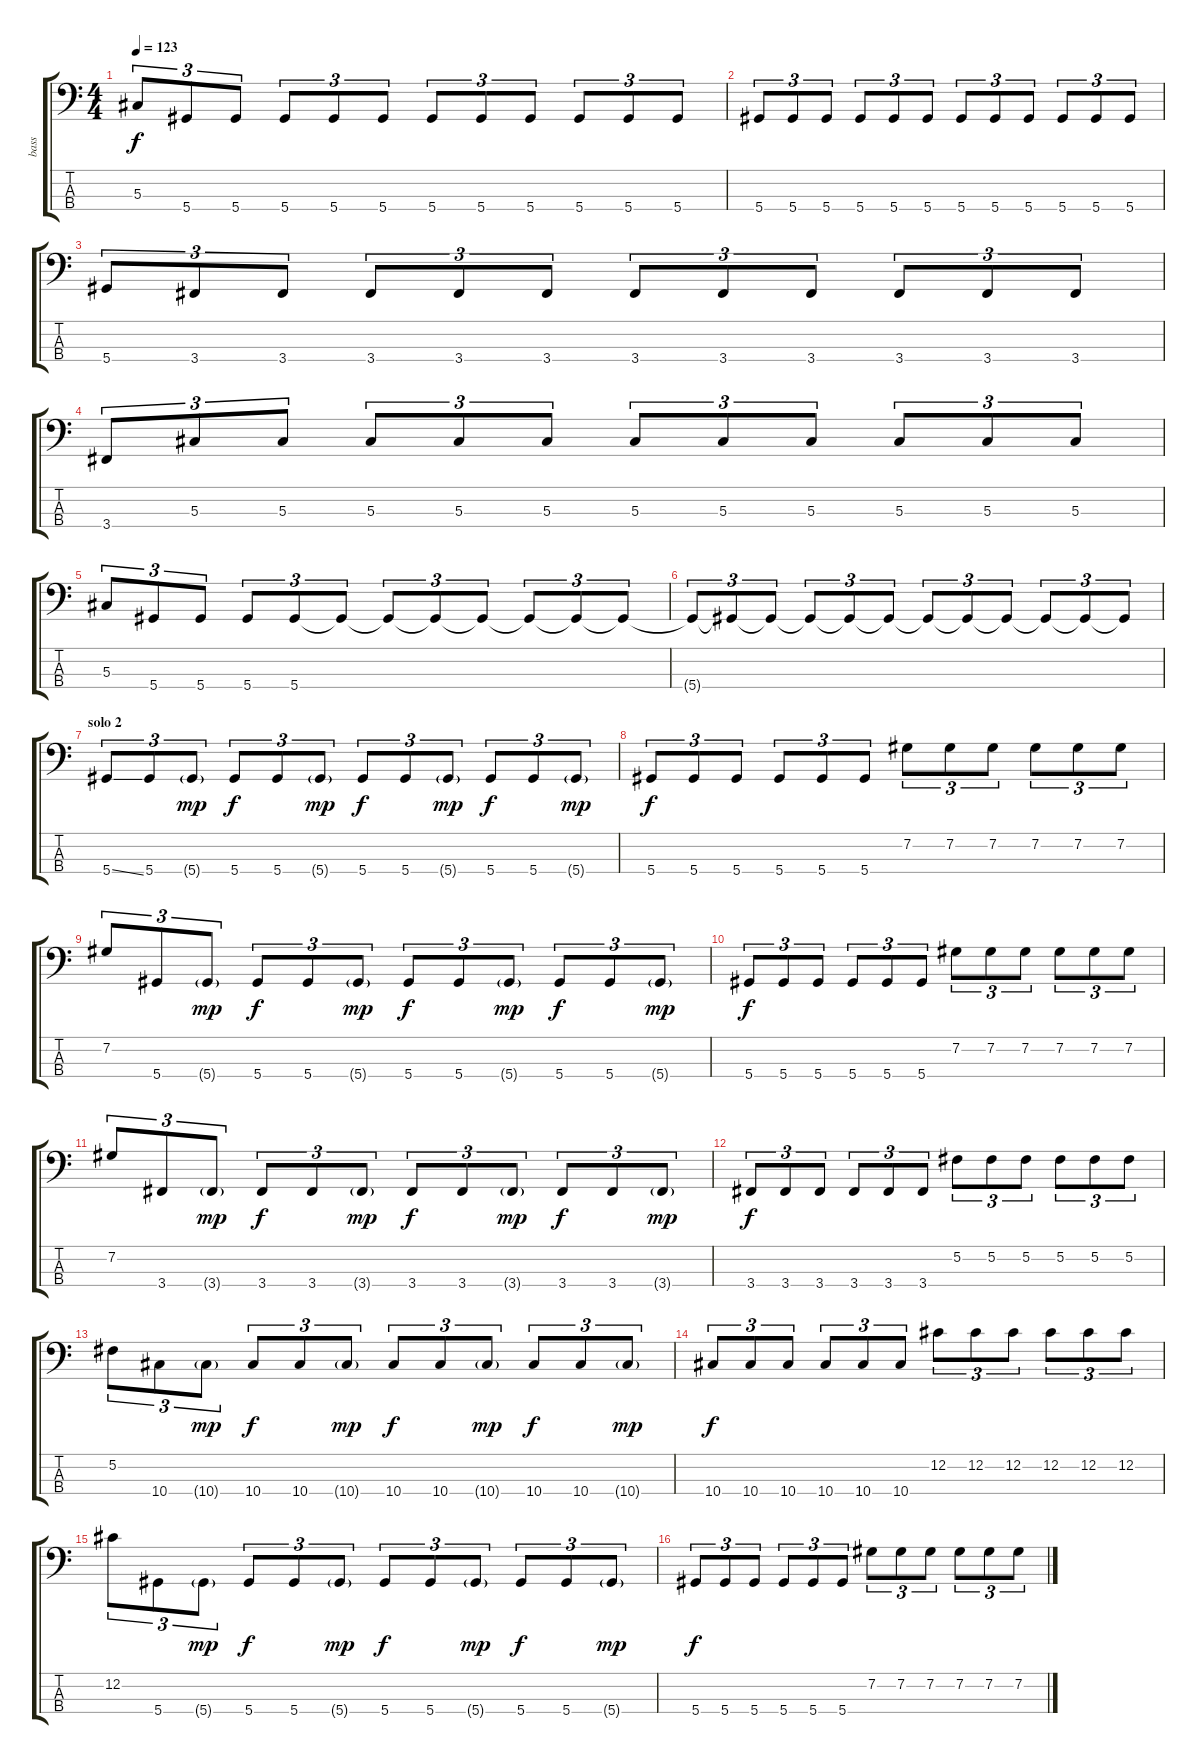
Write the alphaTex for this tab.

\track ("bass " "bass ") {instrument electricguitarjazz}
\staff {score tabs}
\tuning (Gb2 Db2 Ab1 Eb1) {hide}
\ts (4 4)
\tempo 123
\clef f4
\ks c
5.3.8{tu (3 2) txt "" dy f} 5.4.8{tu (3 2) txt ""} 5.4.8{tu (3 2) txt ""} 5.4.8{tu (3 2) txt ""} 5.4.8{tu (3 2) txt ""} 5.4.8{tu (3 2) txt ""} 5.4.8{tu (3 2) txt ""} 5.4.8{tu (3 2) txt ""} 5.4.8{tu (3 2) txt ""} 5.4.8{tu (3 2) txt ""} 5.4.8{tu (3 2) txt ""} 5.4.8{tu (3 2) txt ""} |
5.4.8{tu (3 2) txt ""} 5.4.8{tu (3 2) txt ""} 5.4.8{tu (3 2) txt ""} 5.4.8{tu (3 2) txt ""} 5.4.8{tu (3 2) txt ""} 5.4.8{tu (3 2) txt ""} 5.4.8{tu (3 2) txt ""} 5.4.8{tu (3 2) txt ""} 5.4.8{tu (3 2) txt ""} 5.4.8{tu (3 2) txt ""} 5.4.8{tu (3 2) txt ""} 5.4.8{tu (3 2) txt ""} |
5.4.8{tu (3 2) txt ""} 3.4.8{tu (3 2) txt ""} 3.4.8{tu (3 2) txt ""} 3.4.8{tu (3 2) txt ""} 3.4.8{tu (3 2) txt ""} 3.4.8{tu (3 2) txt ""} 3.4.8{tu (3 2) txt ""} 3.4.8{tu (3 2) txt ""} 3.4.8{tu (3 2) txt ""} 3.4.8{tu (3 2) txt ""} 3.4.8{tu (3 2) txt ""} 3.4.8{tu (3 2) txt ""} |
3.4.8{tu (3 2) txt ""} 5.3.8{tu (3 2) txt ""} 5.3.8{tu (3 2) txt ""} 5.3.8{tu (3 2) txt ""} 5.3.8{tu (3 2) txt ""} 5.3.8{tu (3 2) txt ""} 5.3.8{tu (3 2) txt ""} 5.3.8{tu (3 2) txt ""} 5.3.8{tu (3 2) txt ""} 5.3.8{tu (3 2) txt ""} 5.3.8{tu (3 2) txt ""} 5.3.8{tu (3 2) txt ""} |
5.3.8{tu (3 2) txt ""} 5.4.8{tu (3 2) txt ""} 5.4.8{tu (3 2) txt ""} 5.4.8{tu (3 2) txt ""} 5.4.8{tu (3 2) txt ""} 5.4{t}.8{tu (3 2) txt ""} 5.4{t}.8{tu (3 2) txt ""} 5.4{t}.8{tu (3 2) txt ""} 5.4{t}.8{tu (3 2) txt ""} 5.4{t}.8{tu (3 2) txt ""} 5.4{t}.8{tu (3 2) txt ""} 5.4{t}.8{tu (3 2) txt ""} |
5.4{t}.8{tu (3 2) txt ""} 5.4{t}.8{tu (3 2) txt ""} 5.4{t}.8{tu (3 2) txt ""} 5.4{t}.8{tu (3 2) txt ""} 5.4{t}.8{tu (3 2) txt ""} 5.4{t}.8{tu (3 2) txt ""} 5.4{t}.8{tu (3 2) txt ""} 5.4{t}.8{tu (3 2) txt ""} 5.4{t}.8{tu (3 2) txt ""} 5.4{t}.8{tu (3 2) txt ""} 5.4{t}.8{tu (3 2) txt ""} 5.4{t}.8{tu (3 2) txt ""} |
\section ("" "solo 2")
5.4{ss}.8{tu (3 2) txt ""} 5.4.8{tu (3 2) txt ""} 5.4{g}.8{tu (3 2) txt "" dy mp} 5.4.8{tu (3 2) txt "" dy f} 5.4.8{tu (3 2) txt ""} 5.4{g}.8{tu (3 2) txt "" dy mp} 5.4.8{tu (3 2) txt "" dy f} 5.4.8{tu (3 2) txt ""} 5.4{g}.8{tu (3 2) txt "" dy mp} 5.4.8{tu (3 2) txt "" dy f} 5.4.8{tu (3 2) txt ""} 5.4{g}.8{tu (3 2) txt "" dy mp} |
5.4.8{tu (3 2) txt "" dy f} 5.4.8{tu (3 2) txt ""} 5.4.8{tu (3 2) txt ""} 5.4.8{tu (3 2) txt ""} 5.4.8{tu (3 2) txt ""} 5.4.8{tu (3 2) txt ""} 7.2.8{tu (3 2) txt ""} 7.2.8{tu (3 2) txt ""} 7.2.8{tu (3 2) txt ""} 7.2.8{tu (3 2) txt ""} 7.2.8{tu (3 2) txt ""} 7.2.8{tu (3 2) txt ""} |
7.2.8{tu (3 2) txt ""} 5.4.8{tu (3 2) txt ""} 5.4{g}.8{tu (3 2) txt "" dy mp} 5.4.8{tu (3 2) txt "" dy f} 5.4.8{tu (3 2) txt ""} 5.4{g}.8{tu (3 2) txt "" dy mp} 5.4.8{tu (3 2) txt "" dy f} 5.4.8{tu (3 2) txt ""} 5.4{g}.8{tu (3 2) txt "" dy mp} 5.4.8{tu (3 2) txt "" dy f} 5.4.8{tu (3 2) txt ""} 5.4{g}.8{tu (3 2) txt "" dy mp} |
5.4.8{tu (3 2) txt "" dy f} 5.4.8{tu (3 2) txt ""} 5.4.8{tu (3 2) txt ""} 5.4.8{tu (3 2) txt ""} 5.4.8{tu (3 2) txt ""} 5.4.8{tu (3 2) txt ""} 7.2.8{tu (3 2) txt ""} 7.2.8{tu (3 2) txt ""} 7.2.8{tu (3 2) txt ""} 7.2.8{tu (3 2) txt ""} 7.2.8{tu (3 2) txt ""} 7.2.8{tu (3 2) txt ""} |
7.2.8{tu (3 2) txt ""} 3.4.8{tu (3 2) txt ""} 3.4{g}.8{tu (3 2) txt "" dy mp} 3.4.8{tu (3 2) txt "" dy f} 3.4.8{tu (3 2) txt ""} 3.4{g}.8{tu (3 2) txt "" dy mp} 3.4.8{tu (3 2) txt "" dy f} 3.4.8{tu (3 2) txt ""} 3.4{g}.8{tu (3 2) txt "" dy mp} 3.4.8{tu (3 2) txt "" dy f} 3.4.8{tu (3 2) txt ""} 3.4{g}.8{tu (3 2) txt "" dy mp} |
3.4.8{tu (3 2) txt "" dy f} 3.4.8{tu (3 2) txt ""} 3.4.8{tu (3 2) txt ""} 3.4.8{tu (3 2) txt ""} 3.4.8{tu (3 2) txt ""} 3.4.8{tu (3 2) txt ""} 5.2.8{tu (3 2) txt ""} 5.2.8{tu (3 2) txt ""} 5.2.8{tu (3 2) txt ""} 5.2.8{tu (3 2) txt ""} 5.2.8{tu (3 2) txt ""} 5.2.8{tu (3 2) txt ""} |
5.2.8{tu (3 2) txt ""} 10.4.8{tu (3 2) txt ""} 10.4{g}.8{tu (3 2) txt "" dy mp} 10.4.8{tu (3 2) txt "" dy f} 10.4.8{tu (3 2) txt ""} 10.4{g}.8{tu (3 2) txt "" dy mp} 10.4.8{tu (3 2) txt "" dy f} 10.4.8{tu (3 2) txt ""} 10.4{g}.8{tu (3 2) txt "" dy mp} 10.4.8{tu (3 2) txt "" dy f} 10.4.8{tu (3 2) txt ""} 10.4{g}.8{tu (3 2) txt "" dy mp} |
10.4.8{tu (3 2) txt "" dy f} 10.4.8{tu (3 2) txt ""} 10.4.8{tu (3 2) txt ""} 10.4.8{tu (3 2) txt ""} 10.4.8{tu (3 2) txt ""} 10.4.8{tu (3 2) txt ""} 12.2.8{tu (3 2) txt ""} 12.2.8{tu (3 2) txt ""} 12.2.8{tu (3 2) txt ""} 12.2.8{tu (3 2) txt ""} 12.2.8{tu (3 2) txt ""} 12.2.8{tu (3 2) txt ""} |
12.2.8{tu (3 2) txt ""} 5.4.8{tu (3 2) txt ""} 5.4{g}.8{tu (3 2) txt "" dy mp} 5.4.8{tu (3 2) txt "" dy f} 5.4.8{tu (3 2) txt ""} 5.4{g}.8{tu (3 2) txt "" dy mp} 5.4.8{tu (3 2) txt "" dy f} 5.4.8{tu (3 2) txt ""} 5.4{g}.8{tu (3 2) txt "" dy mp} 5.4.8{tu (3 2) txt "" dy f} 5.4.8{tu (3 2) txt ""} 5.4{g}.8{tu (3 2) txt "" dy mp} |
5.4.8{tu (3 2) txt "" dy f} 5.4.8{tu (3 2) txt ""} 5.4.8{tu (3 2) txt ""} 5.4.8{tu (3 2) txt ""} 5.4.8{tu (3 2) txt ""} 5.4.8{tu (3 2) txt ""} 7.2.8{tu (3 2) txt ""} 7.2.8{tu (3 2) txt ""} 7.2.8{tu (3 2) txt ""} 7.2.8{tu (3 2) txt ""} 7.2.8{tu (3 2) txt ""} 7.2.8{tu (3 2) txt ""}
